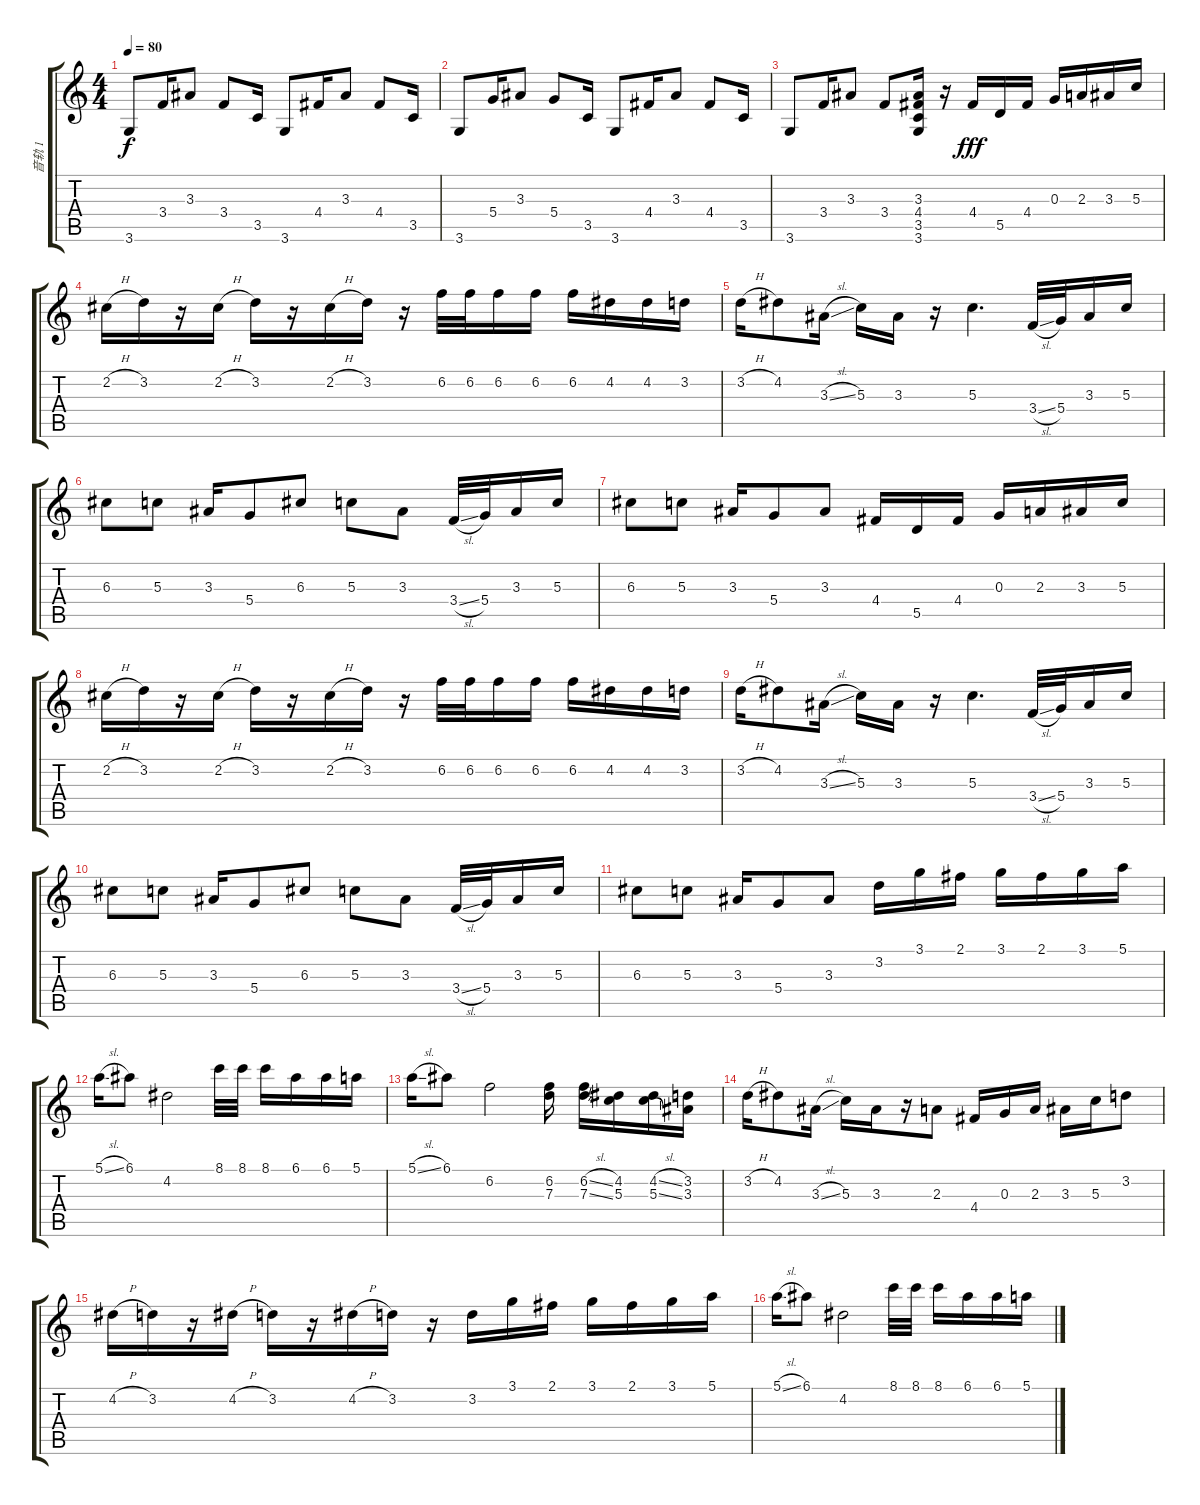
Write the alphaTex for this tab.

\track ("音轨 1" "音轨 1") {instrument acousticguitarsteel}
\staff {score tabs}
\tuning (E4 B3 G3 D3 A2 E2) {hide}
\ts (4 4)
\tempo 80
\clef g2
\ks c
3.6.8{dy f} 3.4.16 3.3.8 3.4.8 3.5.16 3.6.8 4.4.16 3.3.8 4.4.8 3.5.16 |
3.6.8 5.4.16 3.3.8 5.4.8 3.5.16 3.6.8 4.4.16 3.3.8 4.4.8 3.5.16 |
3.6.8 3.4.16 3.3.8 3.4.8 (3.3 4.4 3.5 3.6).16 r.16 4.4.16{dy fff} 5.5.16 4.4.16 0.3.16 2.3.16 3.3.16 5.3.16 |
2.2{h}.16 3.2.16 r.16 2.2{h}.16 3.2.16 r.16 2.2{h}.16 3.2.16 r.16 6.2.32 6.2.32 6.2.16 6.2.16 6.2.16 4.2.16 4.2.16 3.2.16 |
3.2{h}.16 4.2.8 3.3{sl}.16 5.3.16 3.3.16 r.16 5.3.4{d} 3.4{sl}.32 5.4.32 3.3.16 5.3.16 |
6.3.8 5.3.8 3.3.16 5.4.8 6.3.8 5.3.8 3.3.8 3.4{sl}.32 5.4.32 3.3.16 5.3.16 |
6.3.8 5.3.8 3.3.16 5.4.8 3.3.8 4.4.16 5.5.16 4.4.16 0.3.16 2.3.16 3.3.16 5.3.16 |
2.2{h}.16 3.2.16 r.16 2.2{h}.16 3.2.16 r.16 2.2{h}.16 3.2.16 r.16 6.2.32 6.2.32 6.2.16 6.2.16 6.2.16 4.2.16 4.2.16 3.2.16 |
3.2{h}.16 4.2.8 3.3{sl}.16 5.3.16 3.3.16 r.16 5.3.4{d} 3.4{sl}.32 5.4.32 3.3.16 5.3.16 |
6.3.8 5.3.8 3.3.16 5.4.8 6.3.8 5.3.8 3.3.8 3.4{sl}.32 5.4.32 3.3.16 5.3.16 |
6.3.8 5.3.8 3.3.16 5.4.8 3.3.8 3.2.16 3.1.16 2.1.16 3.1.16 2.1.16 3.1.16 5.1.16 |
5.1{sl}.16 6.1.8 4.2.2 8.1.32 8.1.32 8.1.16 6.1.16 6.1.16 5.1.16 |
5.1{sl}.16 6.1.8 6.2.2 (6.2 7.3).16 (6.2{sl} 7.3{sl}).16 (4.2 5.3).16 (4.2{sl} 5.3{sl}).16 (3.2 3.3).16 |
3.2{h}.16 4.2.8 3.3{sl}.16 5.3.16 3.3.16 r.16 2.3.8 4.4.16 0.3.16 2.3.16 3.3.16 5.3.16 3.2.8 |
4.2{h}.16 3.2.16 r.16 4.2{h}.16 3.2.16 r.16 4.2{h}.16 3.2.16 r.16 3.2.16 3.1.16 2.1.16 3.1.16 2.1.16 3.1.16 5.1.16 |
5.1{sl}.16 6.1.8 4.2.2 8.1.32 8.1.32 8.1.16 6.1.16 6.1.16 5.1.16
